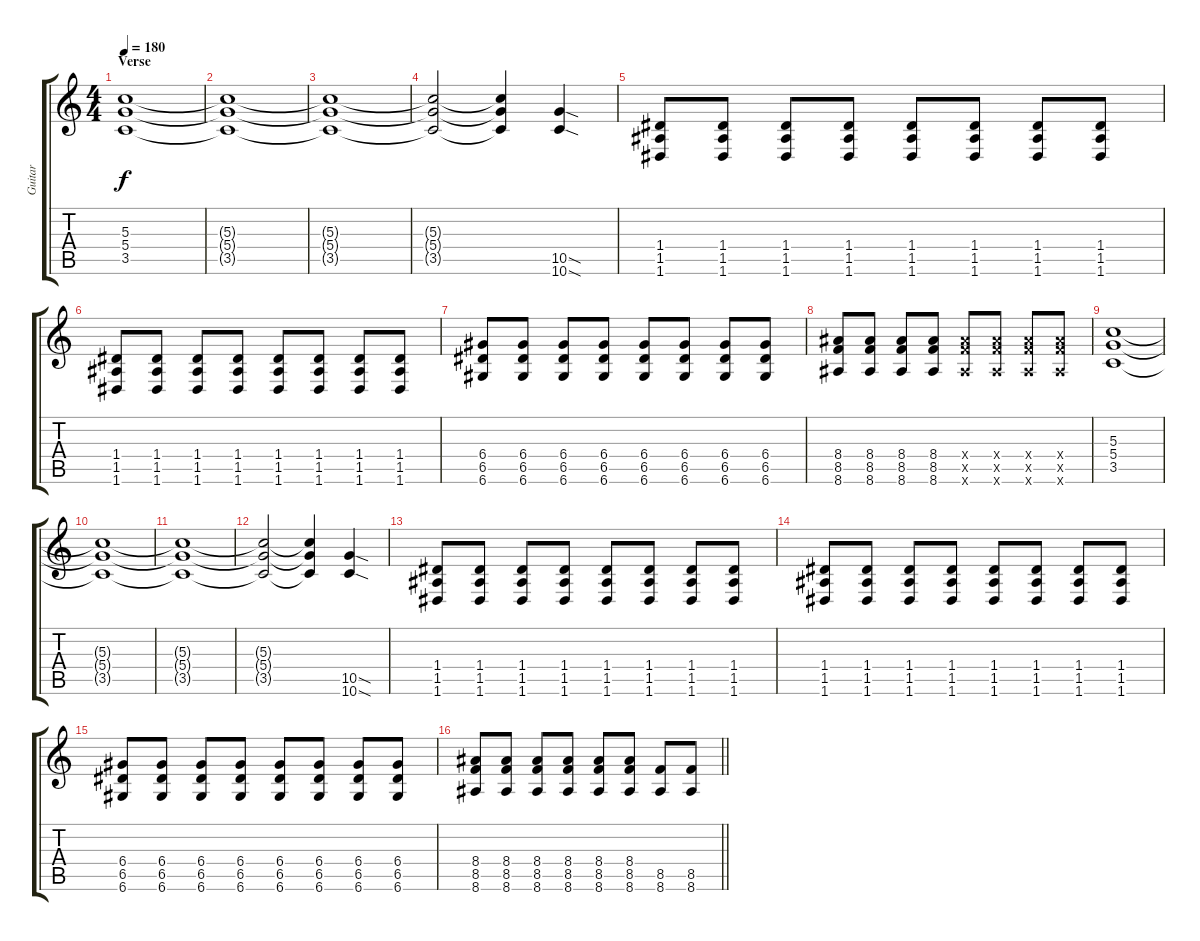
\track ("Guitar" "Guitar") {instrument distortionguitar}
\staff {score tabs}
\tuning (E4 B3 G3 D3 A2 D2) {hide}
\ts (4 4)
\section ("" "Verse")
\tempo 180
\clef g2
\ks c
(5.3 5.4 3.5).1{dy f volume 4} |
(5.3{t} 5.4{t} 3.5{t}).1 |
(5.3{t} 5.4{t} 3.5{t}).1 |
(5.3{t} 5.4{t} 3.5{t}).2 (5.3{t} 5.4{t} 3.5{t}).4 (10.5{sod} 10.6{sod}).4{volume 11 balance 8} |
(1.4 1.5 1.6).8 (1.4 1.5 1.6).8 (1.4 1.5 1.6).8 (1.4 1.5 1.6).8 (1.4 1.5 1.6).8 (1.4 1.5 1.6).8 (1.4 1.5 1.6).8 (1.4 1.5 1.6).8 |
(1.4 1.5 1.6).8 (1.4 1.5 1.6).8 (1.4 1.5 1.6).8 (1.4 1.5 1.6).8 (1.4 1.5 1.6).8 (1.4 1.5 1.6).8 (1.4 1.5 1.6).8 (1.4 1.5 1.6).8 |
(6.4 6.5 6.6).8 (6.4 6.5 6.6).8 (6.4 6.5 6.6).8 (6.4 6.5 6.6).8 (6.4 6.5 6.6).8 (6.4 6.5 6.6).8 (6.4 6.5 6.6).8 (6.4 6.5 6.6).8 |
(8.4 8.5 8.6).8 (8.4 8.5 8.6).8 (8.4 8.5 8.6).8 (8.4 8.5 8.6).8 (8.4{x} 8.5{x} 8.6{x}).8 (8.4{x} 8.5{x} 8.6{x}).8 (8.4{x} 8.5{x} 8.6{x}).8 (8.4{x} 8.5{x} 8.6{x}).8 |
(5.3 5.4 3.5).1{volume 4} |
(5.3{t} 5.4{t} 3.5{t}).1 |
(5.3{t} 5.4{t} 3.5{t}).1 |
(5.3{t} 5.4{t} 3.5{t}).2 (5.3{t} 5.4{t} 3.5{t}).4 (10.5{sod} 10.6{sod}).4{volume 11 balance 8} |
(1.4 1.5 1.6).8 (1.4 1.5 1.6).8 (1.4 1.5 1.6).8 (1.4 1.5 1.6).8 (1.4 1.5 1.6).8 (1.4 1.5 1.6).8 (1.4 1.5 1.6).8 (1.4 1.5 1.6).8 |
(1.4 1.5 1.6).8 (1.4 1.5 1.6).8 (1.4 1.5 1.6).8 (1.4 1.5 1.6).8 (1.4 1.5 1.6).8 (1.4 1.5 1.6).8 (1.4 1.5 1.6).8 (1.4 1.5 1.6).8 |
(6.4 6.5 6.6).8 (6.4 6.5 6.6).8 (6.4 6.5 6.6).8 (6.4 6.5 6.6).8 (6.4 6.5 6.6).8 (6.4 6.5 6.6).8 (6.4 6.5 6.6).8 (6.4 6.5 6.6).8 |
\barLineRight lightlight
(8.4 8.5 8.6).8 (8.4 8.5 8.6).8 (8.4 8.5 8.6).8 (8.4 8.5 8.6).8 (8.4 8.5 8.6).8 (8.4 8.5 8.6).8 (8.5 8.6).8 (8.5 8.6).8
